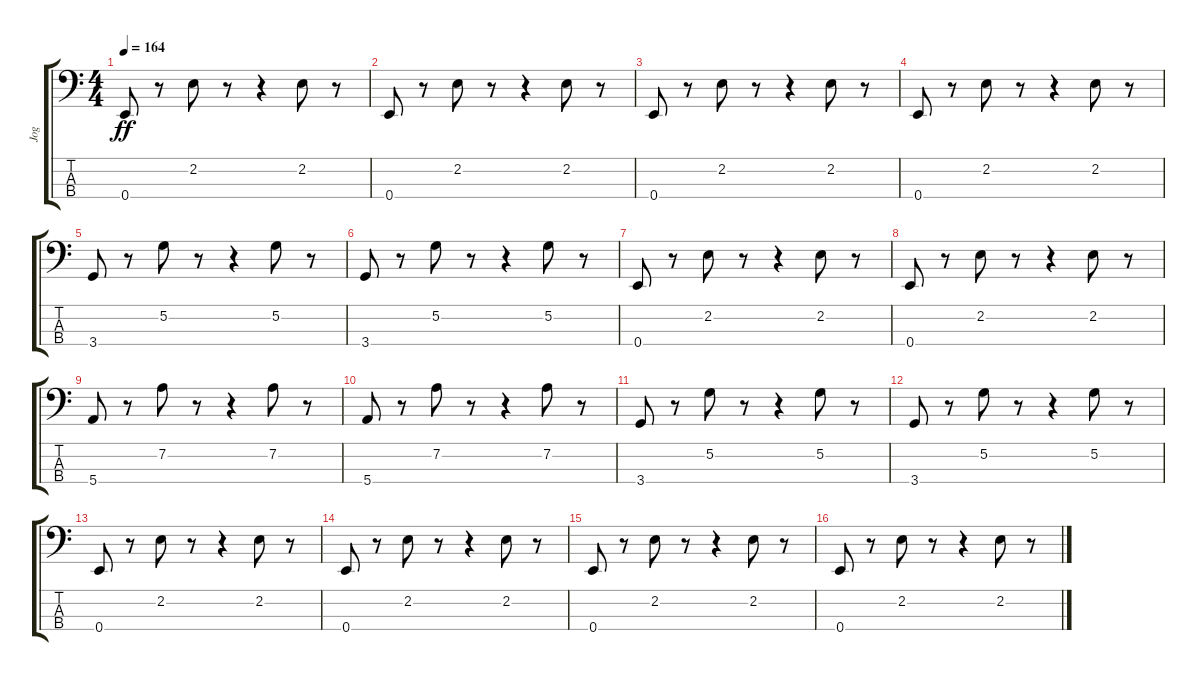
\track ("Jog" "Jog") {instrument synthbass1}
\staff {score tabs}
\tuning (G2 D2 A1 E1) {hide}
\ts (4 4)
\tempo 164
\clef f4
\ks c
0.4.8{dy ff} r.8 2.2.8 r.8 r.4 2.2.8 r.8 |
0.4.8 r.8 2.2.8 r.8 r.4 2.2.8 r.8 |
0.4.8 r.8 2.2.8 r.8 r.4 2.2.8 r.8 |
0.4.8 r.8 2.2.8 r.8 r.4 2.2.8 r.8 |
3.4.8 r.8 5.2.8 r.8 r.4 5.2.8 r.8 |
3.4.8 r.8 5.2.8 r.8 r.4 5.2.8 r.8 |
0.4.8 r.8 2.2.8 r.8 r.4 2.2.8 r.8 |
0.4.8 r.8 2.2.8 r.8 r.4 2.2.8 r.8 |
5.4.8 r.8 7.2.8 r.8 r.4 7.2.8 r.8 |
5.4.8 r.8 7.2.8 r.8 r.4 7.2.8 r.8 |
3.4.8 r.8 5.2.8 r.8 r.4 5.2.8 r.8 |
3.4.8 r.8 5.2.8 r.8 r.4 5.2.8 r.8 |
0.4.8 r.8 2.2.8 r.8 r.4 2.2.8 r.8 |
0.4.8 r.8 2.2.8 r.8 r.4 2.2.8 r.8 |
0.4.8 r.8 2.2.8 r.8 r.4 2.2.8 r.8 |
0.4.8 r.8 2.2.8 r.8 r.4 2.2.8 r.8
